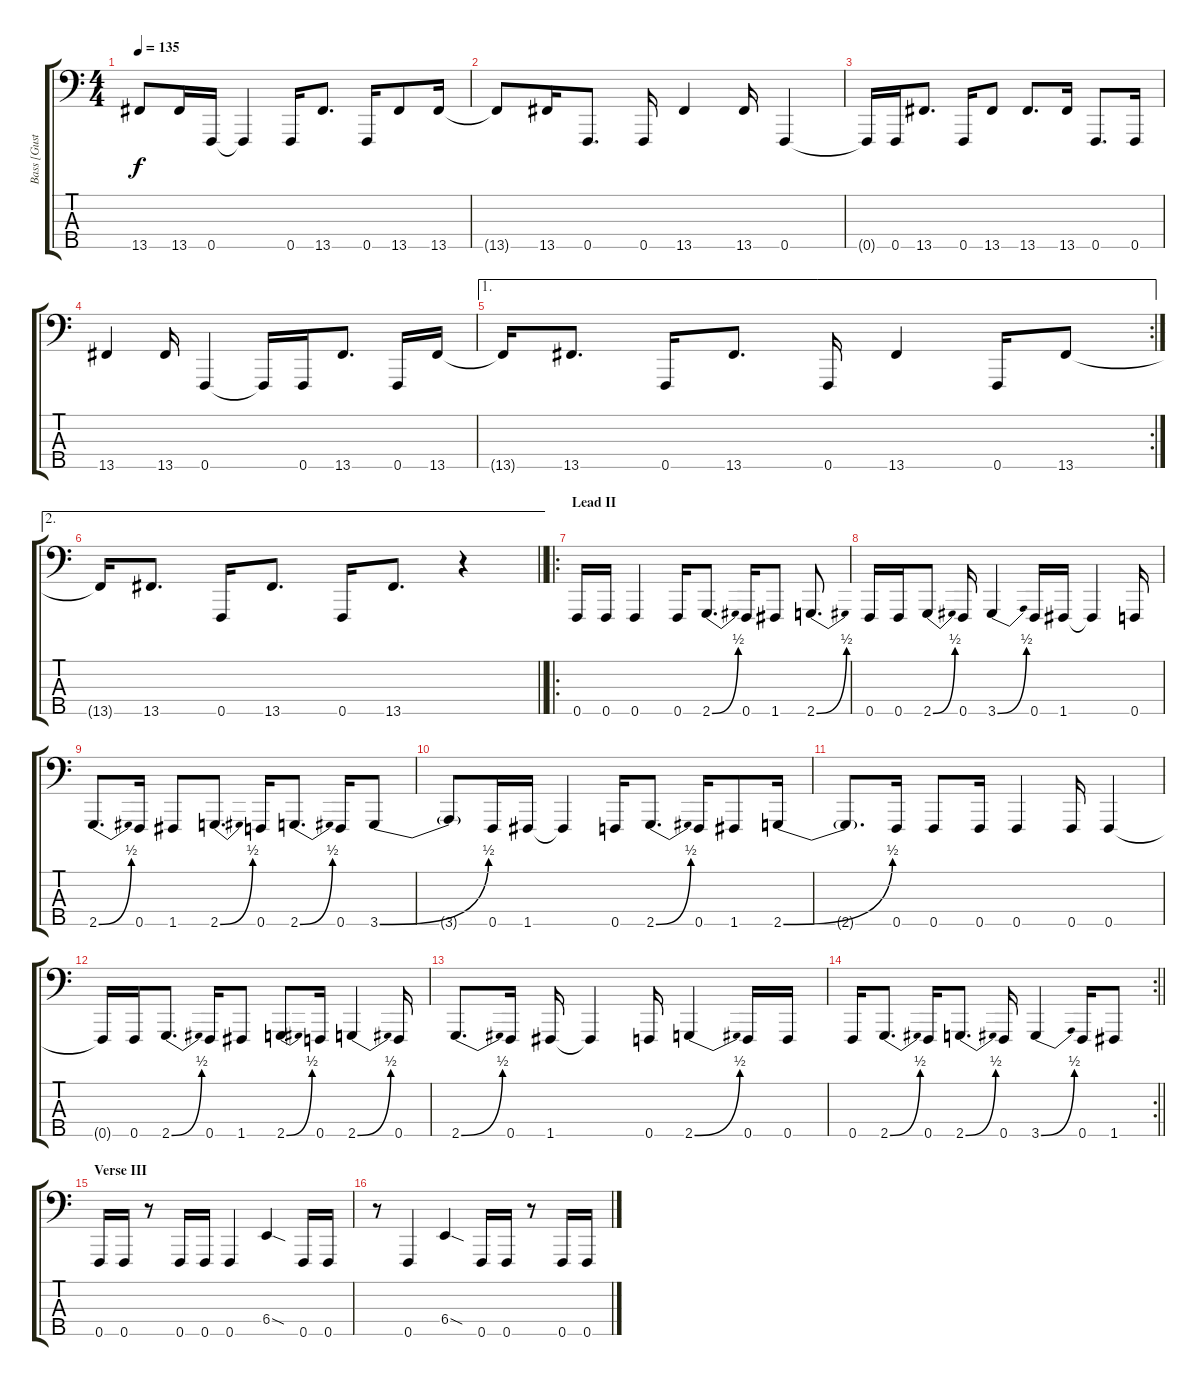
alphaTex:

\track ("Bass [Gustaf Hielm]" "Bass [Gust") {instrument electricbasspick}
\staff {score tabs}
\tuning (Db2 Ab1 Eb1 Bb0 F0) {hide}
\ts (4 4)
\tempo 135
\clef f4
\ks c
13.5{t}.8{dy f} 13.5.16 0.5.16 0.5{t}.4 0.5.16 13.5.8{d} 0.5.16 13.5.8 13.5.16 |
13.5{t}.8 13.5.16 0.5.8{d} 0.5.16 13.5.4 13.5.16 0.5.4 |
0.5{t}.16 0.5.16 13.5.8{d} 0.5.16 13.5.8 13.5.8{d} 13.5.16 0.5.8{d} 0.5.16 |
13.5.4 13.5.16 0.5.4 0.5{t}.16 0.5.16 13.5.8{d} 0.5.16 13.5.16 |
\ae 1
\rc 2
13.5{t}.16 13.5.8{d} 0.5.16 13.5.8{d} 0.5.16 13.5.4 0.5.16 13.5.8 |
\ae 2
\barLineRight lightlight
13.5{t}.16 13.5.8{d} 0.5.16 13.5.8{d} 0.5.16 13.5.8{d} r.4 |
\ro
\section ("" "Lead II")
0.5.16 0.5.16 0.5.4 0.5.16 2.5{be (bend 0 0 60 2)}.8{d} 0.5.16 1.5.8 2.5{be (bend 0 0 60 2)}.8{d} |
0.5.16 0.5.16 2.5{be (bend 0 0 60 2)}.8 0.5.16 3.5{be (bend 0 0 60 2)}.4 0.5.16 1.5.16 1.5{t}.4 0.5.16 |
2.5{be (bend 0 0 60 2)}.8{d} 0.5.16 1.5.8 2.5{be (bend 0 0 60 2)}.8{d} 0.5.16 2.5{be (bend 0 0 60 2)}.8{d} 0.5.16 3.5{be (bend 0 0 60 2)}.8 |
3.5{t}.8 0.5.16 1.5.16 1.5{t}.4 0.5.16 2.5{be (bend 0 0 60 2)}.8{d} 0.5.16 1.5.8 2.5{be (bend 0 0 60 2)}.16 |
2.5{t}.8{d} 0.5.16 0.5.8 0.5.16 0.5.4 0.5.16 0.5.4 |
0.5{t}.16 0.5.16 2.5{be (bend 0 0 60 2)}.8{d} 0.5.16 1.5.8 2.5{be (bend 0 0 60 2)}.8 0.5.16 2.5{be (bend 0 0 60 2)}.4 0.5.16 |
2.5{be (bend 0 0 60 2)}.8{d} 0.5.16 1.5.16 1.5{t}.4 0.5.16 2.5{be (bend 0 0 60 2)}.4 0.5.16 0.5.16 |
\rc 2
\barLineRight lightlight
0.5.16 2.5{be (bend 0 0 60 2)}.8{d} 0.5.16 2.5{be (bend 0 0 60 2)}.8{d} 0.5.16 3.5{be (bend 0 0 60 2)}.4 0.5.16 1.5.8 |
\section ("" "Verse III")
0.5.16 0.5.16 r.8 0.5.16 0.5.16 0.5.4 6.4{sod}.4 0.5.16 0.5.16 |
r.8 0.5.4 6.4{sod}.4 0.5.16 0.5.16 r.8 0.5.16 0.5.16
